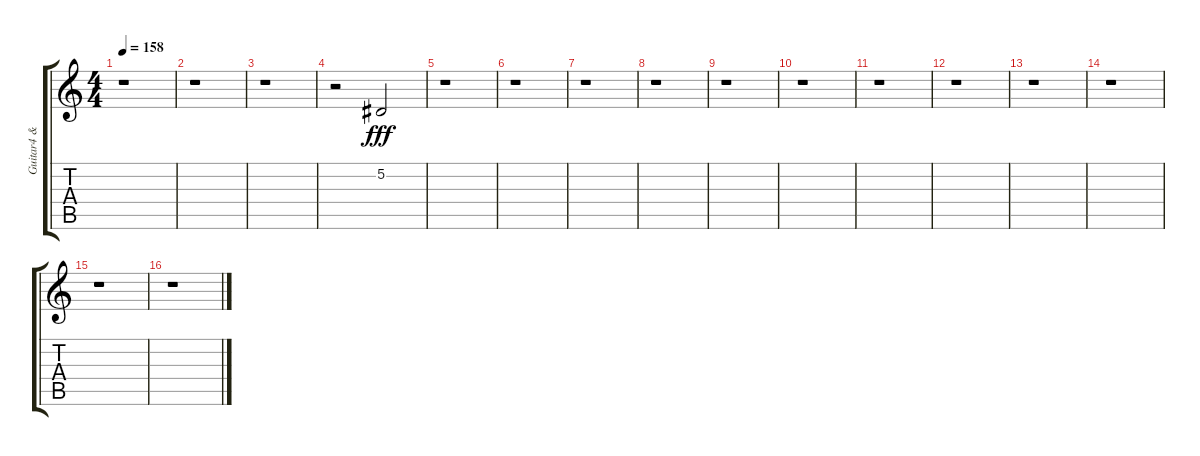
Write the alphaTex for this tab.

\track ("Guitar4 & SE" "Guitar4 & ") {instrument reversecymbal}
\staff {score tabs}
\tuning (Eb4 Bb3 Gb3 Db3 Ab2 Eb2) {hide}
\ts (4 4)
\tempo 158
\clef g2
\ks c
r.1{dy fff} |
r.1 |
r.1 |
r.2 5.2.2 |
r.1 |
r.1 |
r.1 |
r.1 |
r.1 |
r.1 |
r.1 |
r.1 |
r.1 |
r.1 |
r.1 |
r.1
